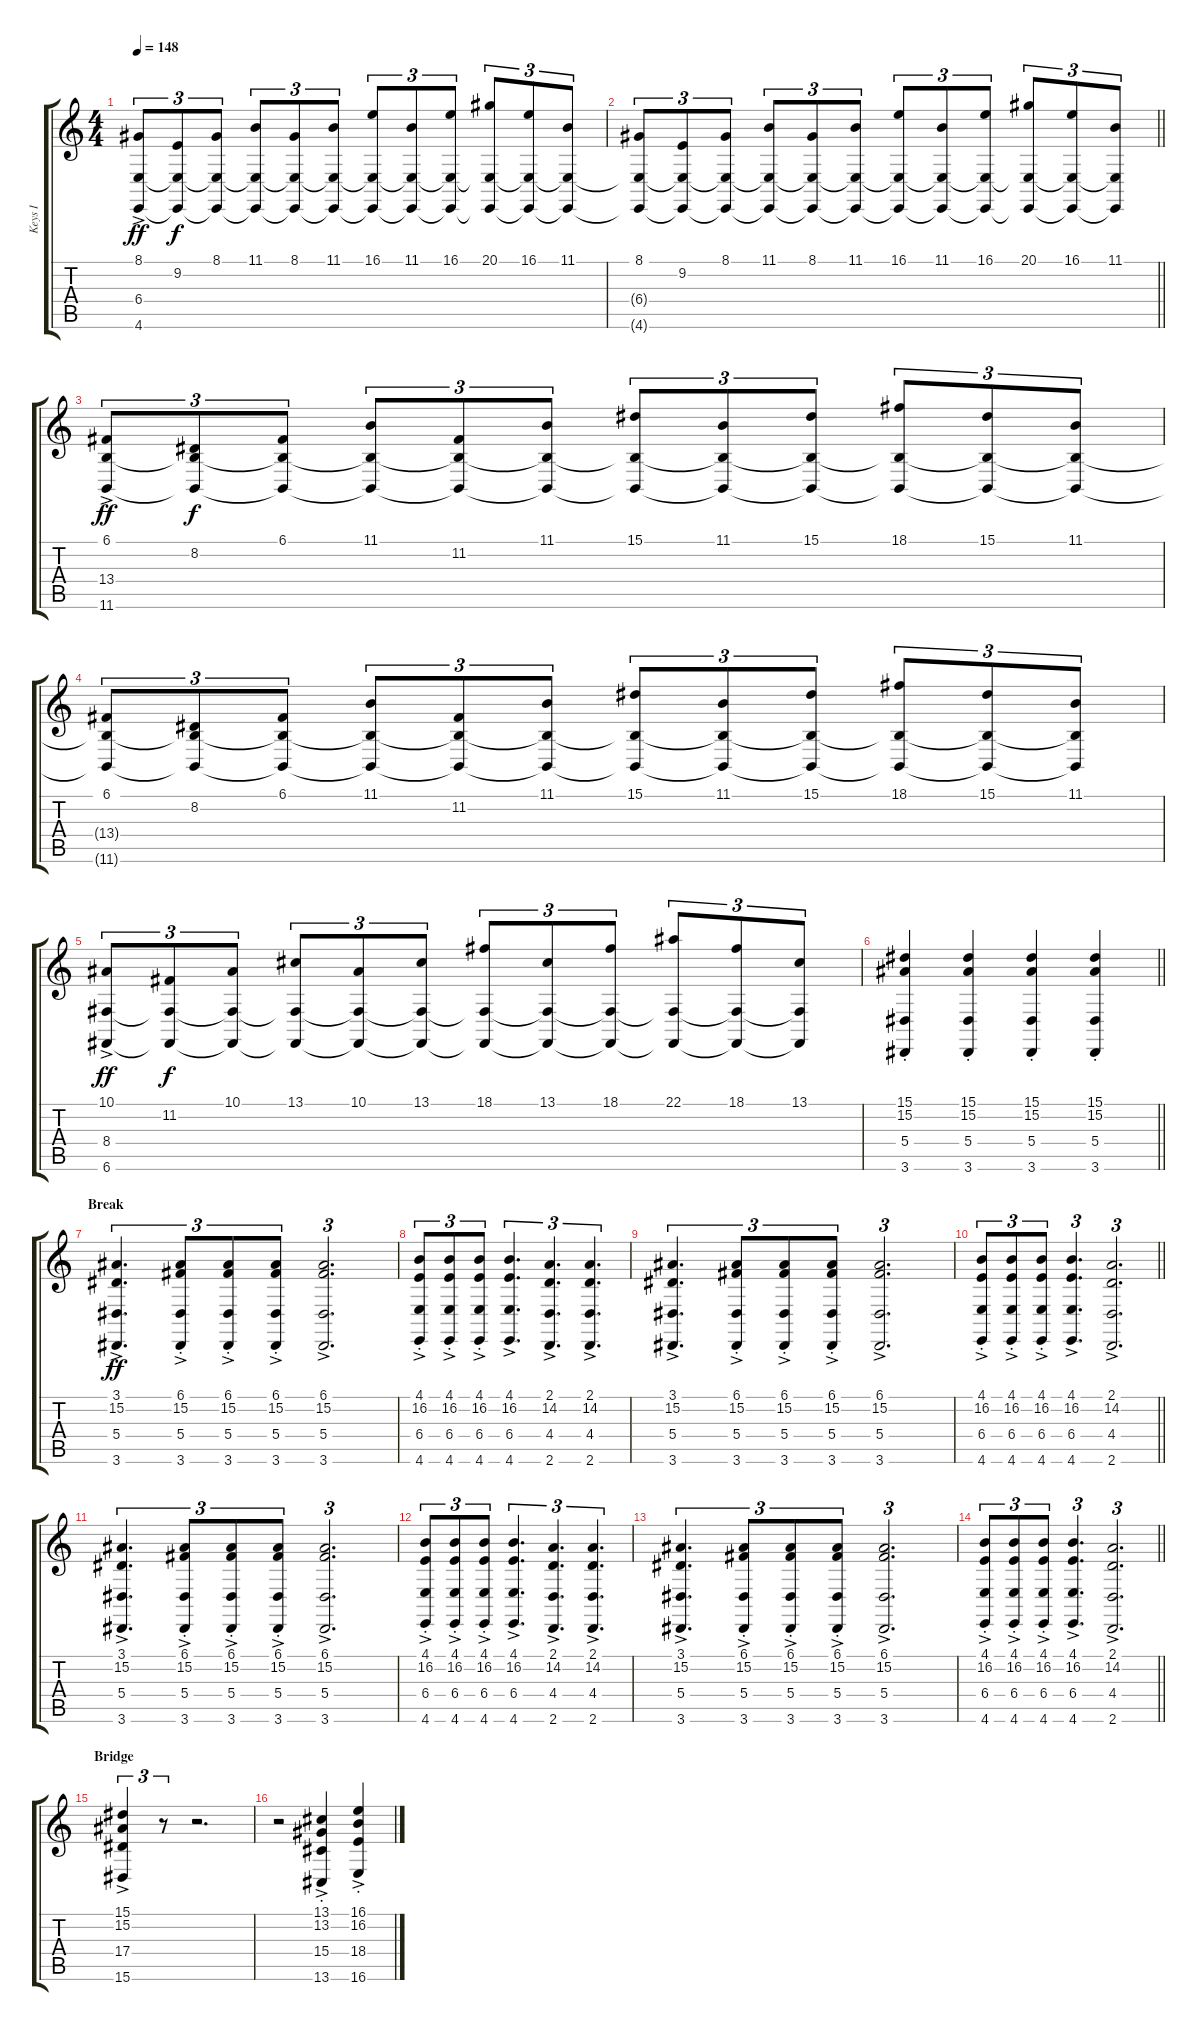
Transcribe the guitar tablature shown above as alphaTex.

\track ("Keys I" "Keys I") {instrument stringensemble1}
\staff {score tabs}
\tuning (C4 G3 Eb3 Bb2 F2 C2) {hide}
\ts (4 4)
\tempo 148
\clef g2
\ks c
(8.1 6.4{ac} 4.6{ac}).8{tu (3 2) dy ff} (9.2 6.4{t} 4.6{t}).8{tu (3 2) dy f} (8.1 6.4{t} 4.6{t}).8{tu (3 2)} (11.1 6.4{t} 4.6{t}).8{tu (3 2)} (8.1 6.4{t} 4.6{t}).8{tu (3 2)} (11.1 6.4{t} 4.6{t}).8{tu (3 2)} (16.1 6.4{t} 4.6{t}).8{tu (3 2)} (11.1 6.4{t} 4.6{t}).8{tu (3 2)} (16.1 6.4{t} 4.6{t}).8{tu (3 2)} (20.1 6.4{t} 4.6{t}).8{tu (3 2)} (16.1 6.4{t} 4.6{t}).8{tu (3 2)} (11.1 6.4{t} 4.6{t}).8{tu (3 2)} |
\barLineRight lightlight
(8.1 6.4{t} 4.6{t}).8{tu (3 2)} (9.2 6.4{t} 4.6{t}).8{tu (3 2)} (8.1 6.4{t} 4.6{t}).8{tu (3 2)} (11.1 6.4{t} 4.6{t}).8{tu (3 2)} (8.1 6.4{t} 4.6{t}).8{tu (3 2)} (11.1 6.4{t} 4.6{t}).8{tu (3 2)} (16.1 6.4{t} 4.6{t}).8{tu (3 2)} (11.1 6.4{t} 4.6{t}).8{tu (3 2)} (16.1 6.4{t} 4.6{t}).8{tu (3 2)} (20.1 6.4{t} 4.6{t}).8{tu (3 2)} (16.1 6.4{t} 4.6{t}).8{tu (3 2)} (11.1 6.4{t} 4.6{t}).8{tu (3 2)} |
\section ("" "")
(6.1 13.4{ac} 11.6{ac}).8{tu (3 2) dy ff} (8.2 13.4{t} 11.6{t}).8{tu (3 2) dy f} (6.1 13.4{t} 11.6{t}).8{tu (3 2)} (11.1 13.4{t} 11.6{t}).8{tu (3 2)} (11.2 13.4{t} 11.6{t}).8{tu (3 2)} (11.1 13.4{t} 11.6{t}).8{tu (3 2)} (15.1 13.4{t} 11.6{t}).8{tu (3 2)} (11.1 13.4{t} 11.6{t}).8{tu (3 2)} (15.1 13.4{t} 11.6{t}).8{tu (3 2)} (18.1 13.4{t} 11.6{t}).8{tu (3 2)} (15.1 13.4{t} 11.6{t}).8{tu (3 2)} (11.1 13.4{t} 11.6{t}).8{tu (3 2)} |
(6.1 13.4{t} 11.6{t}).8{tu (3 2)} (8.2 13.4{t} 11.6{t}).8{tu (3 2)} (6.1 13.4{t} 11.6{t}).8{tu (3 2)} (11.1 13.4{t} 11.6{t}).8{tu (3 2)} (11.2 13.4{t} 11.6{t}).8{tu (3 2)} (11.1 13.4{t} 11.6{t}).8{tu (3 2)} (15.1 13.4{t} 11.6{t}).8{tu (3 2)} (11.1 13.4{t} 11.6{t}).8{tu (3 2)} (15.1 13.4{t} 11.6{t}).8{tu (3 2)} (18.1 13.4{t} 11.6{t}).8{tu (3 2)} (15.1 13.4{t} 11.6{t}).8{tu (3 2)} (11.1 13.4{t} 11.6{t}).8{tu (3 2)} |
(10.1 8.4{ac} 6.6{ac}).8{tu (3 2) dy ff} (11.2 8.4{t} 6.6{t}).8{tu (3 2) dy f} (10.1 8.4{t} 6.6{t}).8{tu (3 2)} (13.1 8.4{t} 6.6{t}).8{tu (3 2)} (10.1 8.4{t} 6.6{t}).8{tu (3 2)} (13.1 8.4{t} 6.6{t}).8{tu (3 2)} (18.1 8.4{t} 6.6{t}).8{tu (3 2)} (13.1 8.4{t} 6.6{t}).8{tu (3 2)} (18.1 8.4{t} 6.6{t}).8{tu (3 2)} (22.1 8.4{t} 6.6{t}).8{tu (3 2)} (18.1 8.4{t} 6.6{t}).8{tu (3 2)} (13.1 8.4{t} 6.6{t}).8{tu (3 2)} |
\barLineRight lightlight
(15.1{st} 15.2{st} 5.4{st} 3.6{st}).4 (15.1{st} 15.2{st} 5.4{st} 3.6{st}).4 (15.1{st} 15.2{st} 5.4{st} 3.6{st}).4 (15.1{st} 15.2{st} 5.4{st} 3.6{st}).4 |
\section ("" "Break")
(3.1{ac} 15.2 5.4{ac} 3.6{ac}).4{d tu (3 2) dy ff volume 12} (6.1{ac st} 15.2{st} 5.4{ac st} 3.6{ac st}).8{tu (3 2)} (6.1{ac st} 15.2{st} 5.4{ac st} 3.6{ac st}).8{tu (3 2)} (6.1{ac st} 15.2{st} 5.4{ac st} 3.6{ac st}).8{tu (3 2)} (6.1{ac} 15.2 5.4{ac} 3.6{ac}).2{d tu (3 2)} |
(4.1{ac st} 16.2{st} 6.4{ac st} 4.6{ac st}).8{tu (3 2)} (4.1{ac st} 16.2{st} 6.4{ac st} 4.6{ac st}).8{tu (3 2)} (4.1{ac st} 16.2{st} 6.4{ac st} 4.6{ac st}).8{tu (3 2)} (4.1{ac} 16.2 6.4{ac} 4.6{ac}).4{d tu (3 2)} (2.1{ac} 14.2 4.4{ac} 2.6{ac}).4{d tu (3 2)} (2.1{ac} 14.2 4.4{ac} 2.6{ac}).4{d tu (3 2)} |
(3.1{ac} 15.2 5.4{ac} 3.6{ac}).4{d tu (3 2)} (6.1{ac st} 15.2{st} 5.4{ac st} 3.6{ac st}).8{tu (3 2)} (6.1{ac st} 15.2{st} 5.4{ac st} 3.6{ac st}).8{tu (3 2)} (6.1{ac st} 15.2{st} 5.4{ac st} 3.6{ac st}).8{tu (3 2)} (6.1{ac} 15.2 5.4{ac} 3.6{ac}).2{d tu (3 2)} |
\barLineRight lightlight
(4.1{ac st} 16.2{st} 6.4{ac st} 4.6{ac st}).8{tu (3 2)} (4.1{ac st} 16.2{st} 6.4{ac st} 4.6{ac st}).8{tu (3 2)} (4.1{ac st} 16.2{st} 6.4{ac st} 4.6{ac st}).8{tu (3 2)} (4.1{ac} 16.2 6.4{ac} 4.6{ac}).4{d tu (3 2)} (2.1{ac} 14.2 4.4{ac} 2.6{ac}).2{d tu (3 2)} |
\section ("" "")
(3.1{ac} 15.2 5.4{ac} 3.6{ac}).4{d tu (3 2)} (6.1{ac st} 15.2{st} 5.4{ac st} 3.6{ac st}).8{tu (3 2)} (6.1{ac st} 15.2{st} 5.4{ac st} 3.6{ac st}).8{tu (3 2)} (6.1{ac st} 15.2{st} 5.4{ac st} 3.6{ac st}).8{tu (3 2)} (6.1{ac} 15.2 5.4{ac} 3.6{ac}).2{d tu (3 2)} |
(4.1{ac st} 16.2{st} 6.4{ac st} 4.6{ac st}).8{tu (3 2)} (4.1{ac st} 16.2{st} 6.4{ac st} 4.6{ac st}).8{tu (3 2)} (4.1{ac st} 16.2{st} 6.4{ac st} 4.6{ac st}).8{tu (3 2)} (4.1{ac} 16.2 6.4{ac} 4.6{ac}).4{d tu (3 2)} (2.1{ac} 14.2 4.4{ac} 2.6{ac}).4{d tu (3 2)} (2.1{ac} 14.2 4.4{ac} 2.6{ac}).4{d tu (3 2)} |
(3.1{ac} 15.2 5.4{ac} 3.6{ac}).4{d tu (3 2)} (6.1{ac st} 15.2{st} 5.4{ac st} 3.6{ac st}).8{tu (3 2)} (6.1{ac st} 15.2{st} 5.4{ac st} 3.6{ac st}).8{tu (3 2)} (6.1{ac st} 15.2{st} 5.4{ac st} 3.6{ac st}).8{tu (3 2)} (6.1{ac} 15.2 5.4{ac} 3.6{ac}).2{d tu (3 2)} |
\barLineRight lightlight
(4.1{ac st} 16.2{st} 6.4{ac st} 4.6{ac st}).8{tu (3 2)} (4.1{ac st} 16.2{st} 6.4{ac st} 4.6{ac st}).8{tu (3 2)} (4.1{ac st} 16.2{st} 6.4{ac st} 4.6{ac st}).8{tu (3 2)} (4.1{ac} 16.2 6.4{ac} 4.6{ac}).4{d tu (3 2)} (2.1{ac} 14.2 4.4{ac} 2.6{ac}).2{d tu (3 2)} |
\section ("" "Bridge")
(15.1{ac} 15.2{ac} 17.4{ac} 15.6{ac}).4{tu (3 2)} r.8{tu (3 2)} r.2{d} |
r.2 (13.1{ac} 13.2{ac} 15.4{ac st} 13.6{ac st}).4 (16.1{ac} 16.2{ac} 18.4{ac st} 16.6{ac st}).4
